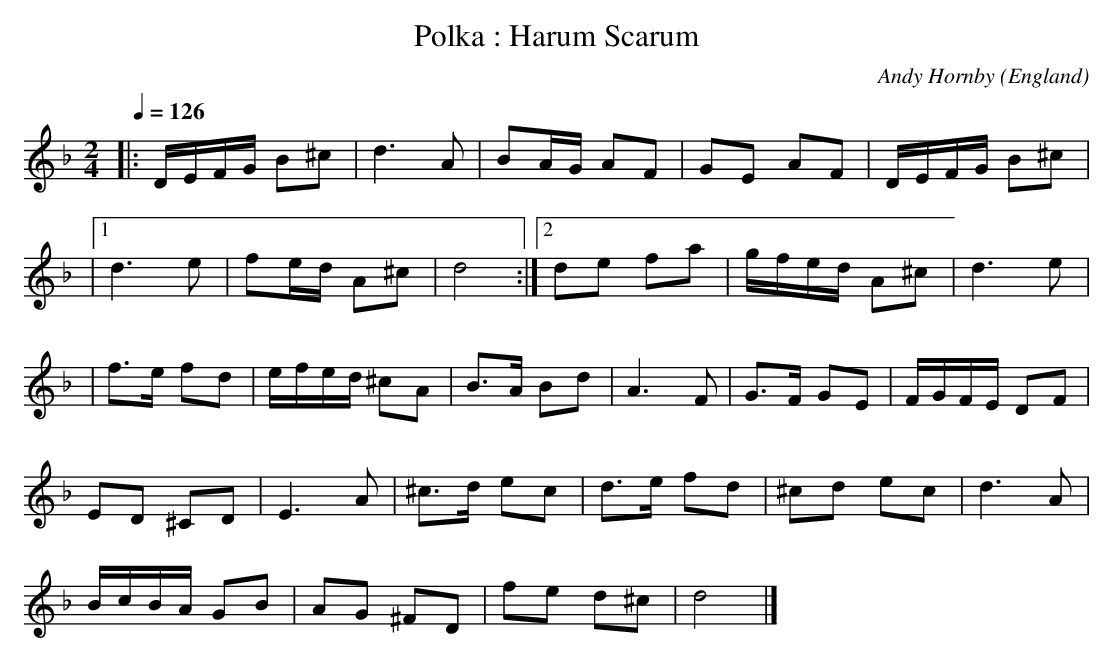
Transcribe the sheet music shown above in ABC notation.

X:1
T:Polka : Harum Scarum
O:England
C:Andy Hornby
M:2/4
Q:1/4=126
K:Dm
|:DEFG B2^c2 |d6 A2 | B2AG A2F2| G2E2 A2F2 | DEFG B2^c2 |
|1 d6e2 | f2ed A2^c2 | d8 :|2 d2e2 f2a2 | gfed A2^c2 | d6e2 |
|f3e f2d2 | efed ^c2A2 | B3A B2d2 | A6 F2 | G3F G2E2| FGFE D2F2 |
E2D2 ^C2D2 | E6A2 | ^c3d e2c2 | d3e f2d2 | ^c2d2 e2c2 | d6A2 |
BcBA G2B2| A2G2 ^F2D2 | f2e2 d2^c2 | d8 |]
